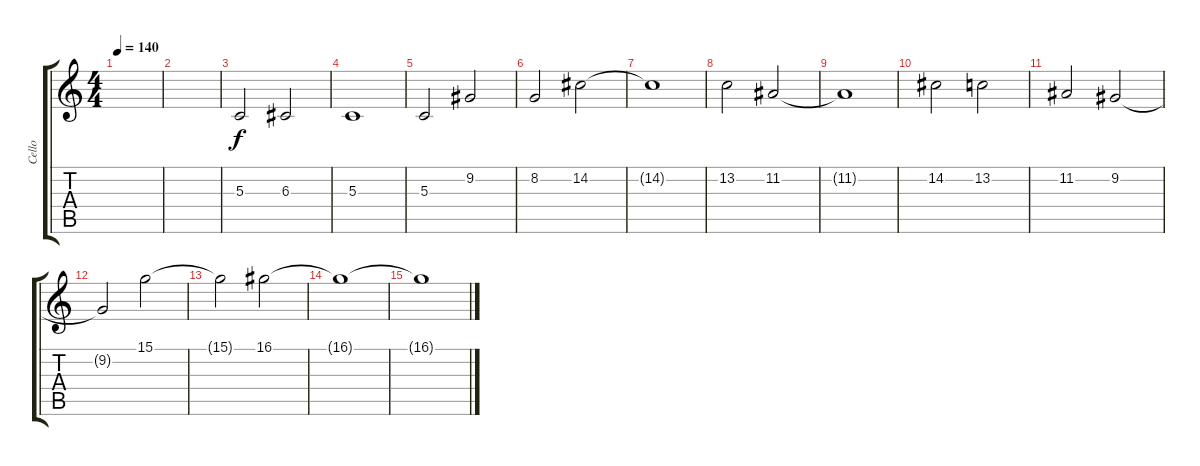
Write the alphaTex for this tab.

\track ("Cello" "Cello") {instrument cello}
\staff {score tabs}
\tuning (E4 B3 G3 D3 A2 E2) {hide}
\ts (4 4)
\tempo 140
\clef g2
\ks c
|
|
5.3.2 6.3.2 |
5.3.1 |
5.3.2 9.2.2 |
8.2.2 14.2.2 |
14.2{t}.1 |
13.2.2 11.2.2 |
11.2{t}.1 |
14.2.2 13.2.2 |
11.2.2 9.2.2 |
9.2{t}.2 15.1.2 |
15.1{t}.2 16.1.2 |
16.1{t}.1 |
16.1{t}.1
